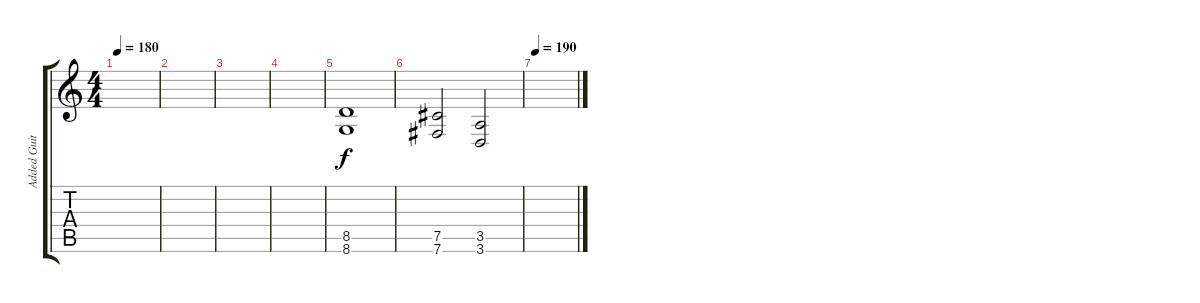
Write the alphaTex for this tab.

\track ("Added Guitar" "Added Guit") {instrument distortionguitar}
\staff {score tabs}
\tuning (Db4 Ab3 E3 B2 Gb2 B1) {hide}
\ts (4 4)
\tempo 180
\clef g2
\ks c
|
|
|
|
(8.5 8.6).1 |
(7.5 7.6).2 (3.5 3.6).2 |
\tempo 190
